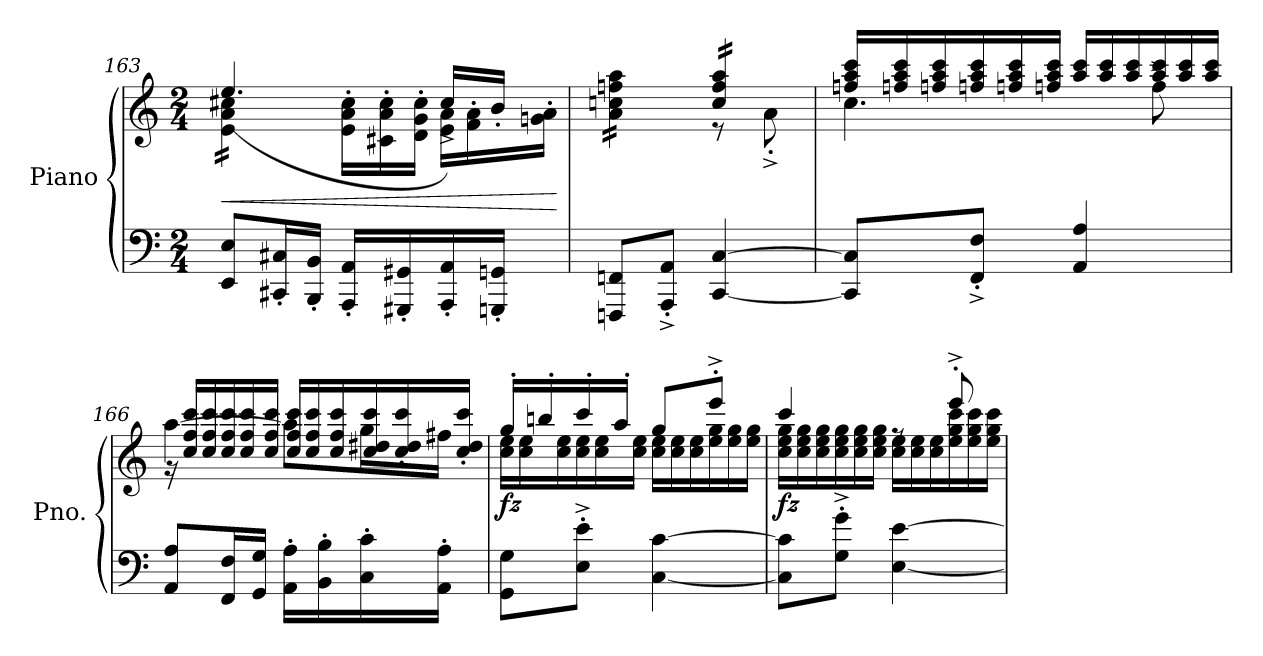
**kern	**kern	**dynam
*part1	*part1	*part1
*staff2	*staff1	*staff1/2
*I"Piano	*	*
*I'Pno.	*	*
!!LO:LB:g=z
*clefF4	*clefG2	*
*k[]	*k[]	*
*M2/4	*M2/4	*
=163	=163	=163
!	!	!LO:HP:b
*	*^	*
*	*tremolo	*	*
8EE/ 8E/L	24e\ 24a\ 24cc#X\LL	(>4.ee/	<
.	24e\ 24a\ 24cc#X\	.	.
.	24e\ 24a\ 24cc#X\	.	.
16CC#X/' 16C#X/'L	24e\ 24a\ 24cc#X\	.	.
.	24e\ 24a\ 24cc#X\	.	.
16BBB/' 16BB/'JJ	.	.	.
.	24e\ 24a\ 24cc#X\JJ	.	.
*	*Xtremolo	*	*
*	*Xtuplet	*	*
16AAA/' 16AA/'LL	24e\' 24a\' 24cc#\'LL	.	.
.	24c#X\' 24a\' 24cc#\'	.	.
16GGG#X/' 16GG#X/'	.	.	.
.	24d\' 24g\' 24cc#\'JJ	.	.
16AAA/' 16AA/'	24e\' 24a\'LL	16cc#'^/LL)	.
.	24f\' 24a\'	.	.
16GGGn/' 16GGn/'JJ	.	16b'/JJ	.
.	24gn\' 24a\'JJ	.	.
*	*v	*v	*
.	.	[
=164	=164	=164
*	*^	*
*	*tremolo	*	*
8FFFn/ 8FFn/L	24a\ 24ccn\ 24ffn\ 24aa\LL	4ryy	.
.	24a\ 24ccn\ 24ffn\ 24aa\	.	.
.	24a\ 24ccn\ 24ffn\ 24aa\	.	.
8AAA/'^ 8AA/'^J	24a\ 24ccn\ 24ffn\ 24aa\	.	.
.	24a\ 24ccn\ 24ffn\ 24aa\	.	.
.	24a\ 24ccn\ 24ffn\ 24aa\JJ	.	.
[4CC/ [4C/	24cc/ 24ff/ 24aa/LL	8r	.
.	24cc/ 24ff/ 24aa/	.	.
.	24cc/ 24ff/ 24aa/	.	.
.	24cc/ 24ff/ 24aa/	8a'^\	.
.	24cc/ 24ff/ 24aa/	.	.
.	24cc/ 24ff/ 24aa/JJ	.	.
=165	=165	=165	=165
8CC/] 8C/]L	4.cc\	24ffn/ 24aa/ 24ccc/LL	.
.	.	24ffn/ 24aa/ 24ccc/	.
.	.	24ffn/ 24aa/ 24ccc/	.
8FF/'^ 8F/'^J	.	24ffn/ 24aa/ 24ccc/	.
.	.	24ffn/ 24aa/ 24ccc/	.
.	.	24ffn/ 24aa/ 24ccc/JJ	.
4AA/ 4A/	.	24aa/ 24ccc/LL	.
.	.	24aa/ 24ccc/	.
.	.	24aa/ 24ccc/	.
.	8ff'^\	24aa/ 24ccc/	.
.	.	24aa/ 24ccc/	.
.	.	24aa/ 24ccc/JJ	.
*	*Xtremolo	*	*
=166	=166	=166	=166
8AA/ 8A/L	[4aa\	24r	.
.	.	24cc/ 24ff/ 24ccc/LL	.
.	.	24cc/ 24ff/ 24ccc/	.
16FF/ 16F/L	.	24cc/ 24ff/ 24ccc/	.
.	.	24cc/ 24ff/ 24ccc/	.
16GG/ 16G/JJ	.	.	.
.	.	24cc/ 24ff/ 24ccc/JJ	.
16AA\' 16A\'LL	8aa\L]	24cc/ 24ff/ 24ccc/LL	.
.	.	24cc/ 24ff/ 24ccc/	.
16BB\' 16B\'	.	.	.
.	.	24cc/ 24ff/ 24ccc/	.
16C\' 16c\'	16gg\L	24cc/ 24dd#X/ 24ccc/	.
.	.	24cc/' 24dd#/' 24ccc/'	.
16AA\' 16A\'JJ	16ff#X\JJ	.	.
.	.	24cc/' 24dd#/' 24ccc/'JJ	.
!!LO:LB:g=z	!!
=167	=167	=167	=167
!	!	!	!LO:DY:b
*	*tremolo	*	*
8GG\ 8G\L	16gg'/LL	24cc\ 24ee\LL	fz
.	.	24cc\ 24ee\	.
.	16bbn'/	.	.
.	.	24cc\ 24ee\	.
8E\'^ 8e\'^J	16ccc'/	24cc\ 24ee\	.
.	.	24cc\ 24ee\	.
.	16aa'/JJ	.	.
.	.	24cc\ 24ee\JJ	.
*	*Xtremolo	*	*
[4C\ [4c\	8gg/L	24cc\ 24ee\LL	.
.	.	24cc\ 24ee\	.
.	.	24cc\ 24ee\	.
.	8eee'^/J	24ee\ 24gg\	.
.	.	24ee\ 24gg\	.
.	.	24ee\ 24gg\JJ	.
=168	=168	=168	=168
!	!	!	!LO:DY:b
*	*tremolo	*	*
8C\] 8c\]L	4ccc/	24cc\ 24ee\ 24gg\LL	fz
.	.	24cc\ 24ee\ 24gg\	.
.	.	24cc\ 24ee\ 24gg\	.
8G\'^ 8g\'^J	.	24cc\ 24ee\ 24gg\	.
.	.	24cc\ 24ee\ 24gg\	.
.	.	24cc\ 24ee\ 24gg\JJ	.
*	*Xtremolo	*	*
[4E\ [4e\	8rff	24cc\ 24ee\LL	.
.	.	24cc\ 24ee\	.
.	.	24cc\ 24ee\	.
.	8eee'^/	24ee\ 24gg\ 24ccc\	.
.	.	24ee\ 24gg\ 24ccc\	.
.	.	24ee\ 24gg\ 24ccc\JJ	.
*	*v	*v	*
=	=	=
*-	*-	*-
